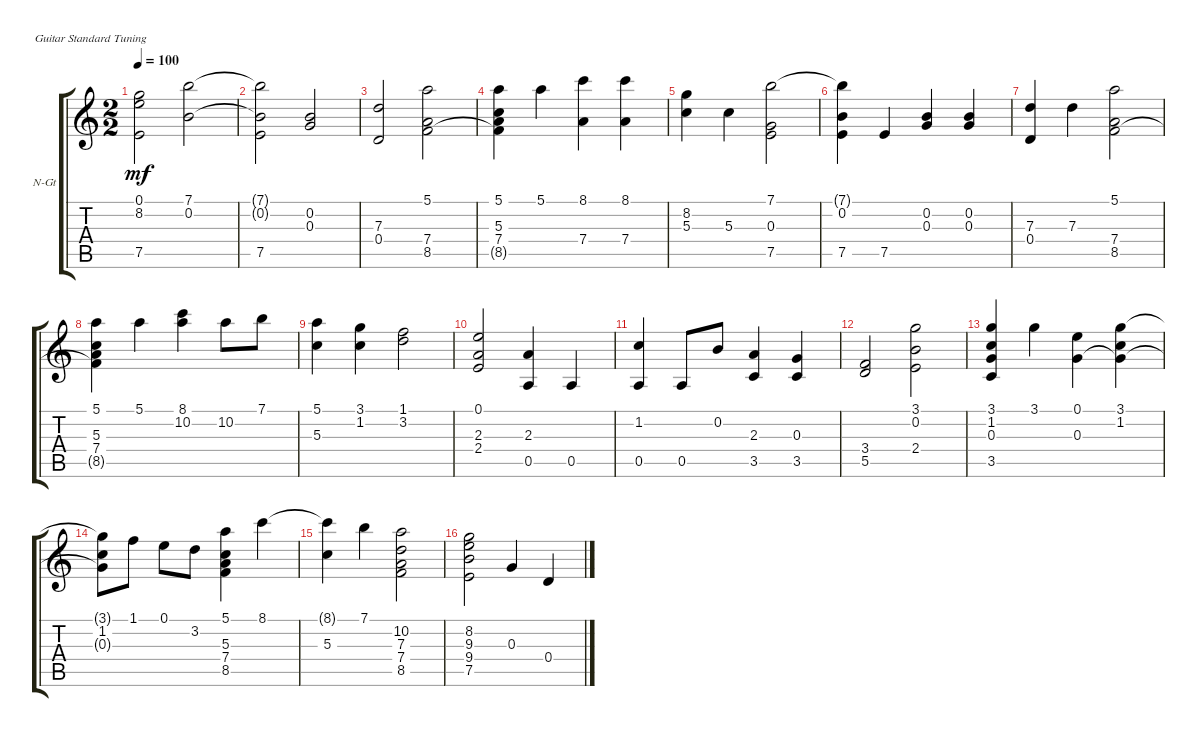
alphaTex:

\defaultSystemsLayout 4
\bracketExtendMode groupsimilarinstruments
\firstSystemTrackNameOrientation horizontal
\otherSystemsTrackNameOrientation horizontal
\track ("Nylon Guitar" "N-Gt") {instrument acousticguitarnylon}
\staff {score tabs}
\tuning (E4 B3 G3 D3 A2 E2)
\ts (2 2)
\tempo 100
\clef g2
\ks c
(0.1 8.2 7.5).2{dy mf} (7.1 0.2).2 |
(7.5 0.2{t} 7.1{t}).2 (0.2 0.3).2 |
(0.4 7.3).2 (7.4 8.5 5.1).2 |
(5.1 8.5{t} 7.4 5.3).4 5.1.4 (8.1 7.4).4 (7.4 8.1).4 |
(8.2 5.3).4 5.3.4 (7.1 0.3 7.5).2 |
(0.2 7.1{t} 7.5).4 7.5.4 (0.3 0.2).4 (0.2 0.3).4 |
(0.4 7.3).4 7.3.4 (5.1 7.4 8.5).2 |
(5.1 5.3 7.4 8.5{t}).4 5.1.4 (8.1 10.2).4 10.2.8 7.1.8 |
(5.1 5.3).4 (1.2 3.1).4 (3.2 1.1).2 |
(0.1 2.3 2.4).2 (2.3 0.5).4 0.5.4 |
(1.2 0.5).4 0.5.8 0.2.8 (2.3 3.5).4 (3.5 0.3).4 |
(3.4 5.5).2 (3.1 0.2 2.4).2 |
(3.1 1.2 0.3 3.5).4 3.1.4 (0.1 0.3).4 (3.1 1.2 0.3{t}).4 |
(1.2 3.1{t} 0.3{t}).8 1.1.8 0.1.8 3.2.8 (8.5 7.4 5.3 5.1).4 8.1.4 |
(8.1{t} 5.3).4 7.1.4 (7.3 7.4 10.2 8.5).2 |
(8.2 9.3 9.4 7.5).2 0.3.4 0.4.4
